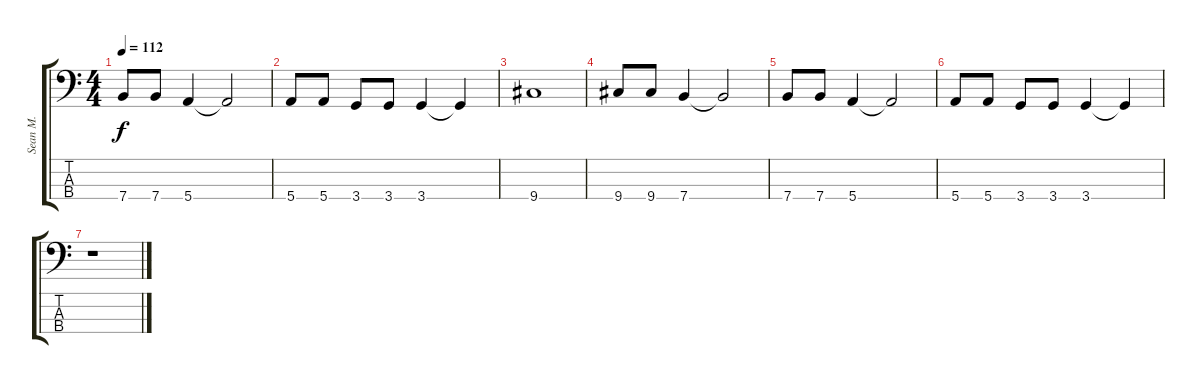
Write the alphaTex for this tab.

\track ("Sean M." "Sean M.") {instrument electricbassfinger}
\staff {score tabs}
\tuning (G2 D2 A1 E1) {hide}
\ts (4 4)
\tempo 112
\clef f4
\ks c
7.4.8{dy f} 7.4.8 5.4.4 5.4{t}.2 |
5.4.8 5.4.8 3.4.8 3.4.8 3.4.4 3.4{t}.4 |
9.4.1 |
9.4.8 9.4.8 7.4.4 7.4{t}.2 |
7.4.8 7.4.8 5.4.4 5.4{t}.2 |
5.4.8 5.4.8 3.4.8 3.4.8 3.4.4 3.4{t}.4 |
r.1
